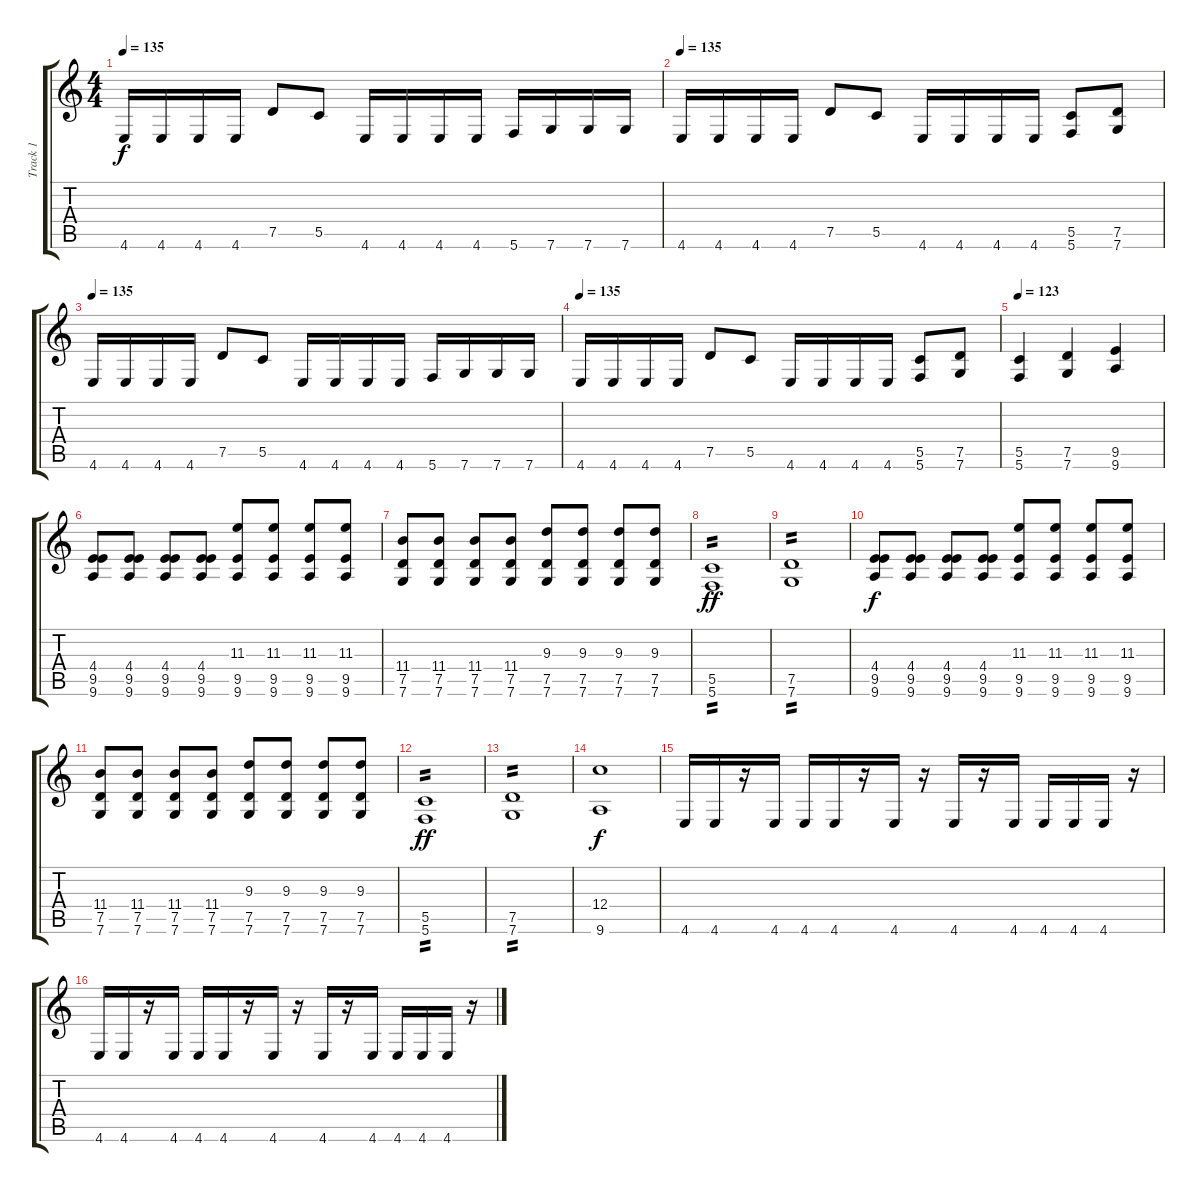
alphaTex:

\track ("Track 1" "Track 1") {solo instrument distortionguitar}
\staff {score tabs}
\tuning (D4 A3 F3 C3 G2 C2) {hide}
\ts (4 4)
\tempo 135
\clef g2
\ks c
4.6.16{dy f} 4.6.16 4.6.16 4.6.16 7.5.8 5.5.8 4.6.16 4.6.16 4.6.16 4.6.16 5.6.16 7.6.16 7.6.16 7.6.16 |
\tempo 135
4.6.16 4.6.16 4.6.16 4.6.16 7.5.8 5.5.8 4.6.16 4.6.16 4.6.16 4.6.16 (5.5 5.6).8 (7.5 7.6).8 |
\tempo 135
4.6.16 4.6.16 4.6.16 4.6.16 7.5.8 5.5.8 4.6.16 4.6.16 4.6.16 4.6.16 5.6.16 7.6.16 7.6.16 7.6.16 |
\tempo 135
4.6.16 4.6.16 4.6.16 4.6.16 7.5.8 5.5.8 4.6.16 4.6.16 4.6.16 4.6.16 (5.5 5.6).8 (7.5 7.6).8 |
\tempo 123
(5.5 5.6).4 (7.5 7.6).4 (9.5 9.6).4 |
(4.4 9.5 9.6).8 (4.4 9.5 9.6).8 (4.4 9.5 9.6).8 (4.4 9.5 9.6).8 (11.3 9.5 9.6).8 (11.3 9.5 9.6).8 (11.3 9.5 9.6).8 (11.3 9.5 9.6).8 |
(11.4 7.5 7.6).8 (11.4 7.5 7.6).8 (11.4 7.5 7.6).8 (11.4 7.5 7.6).8 (9.3 7.5 7.6).8 (9.3 7.5 7.6).8 (9.3 7.5 7.6).8 (9.3 7.5 7.6).8 |
(5.5 5.6).1{tp 2 dy ff} |
(7.5 7.6).1{tp 2} |
(4.4 9.5 9.6).8{dy f} (4.4 9.5 9.6).8 (4.4 9.5 9.6).8 (4.4 9.5 9.6).8 (11.3 9.5 9.6).8 (11.3 9.5 9.6).8 (11.3 9.5 9.6).8 (11.3 9.5 9.6).8 |
(11.4 7.5 7.6).8 (11.4 7.5 7.6).8 (11.4 7.5 7.6).8 (11.4 7.5 7.6).8 (9.3 7.5 7.6).8 (9.3 7.5 7.6).8 (9.3 7.5 7.6).8 (9.3 7.5 7.6).8 |
(5.5 5.6).1{tp 2 dy ff} |
(7.5 7.6).1{tp 2} |
(12.4 9.6).1{dy f} |
4.6.16 4.6.16 r.16 4.6.16 4.6.16 4.6.16 r.16 4.6.16 r.16 4.6.16 r.16 4.6.16 4.6.16 4.6.16 4.6.16 r.16 |
4.6.16 4.6.16 r.16 4.6.16 4.6.16 4.6.16 r.16 4.6.16 r.16 4.6.16 r.16 4.6.16 4.6.16 4.6.16 4.6.16 r.16
